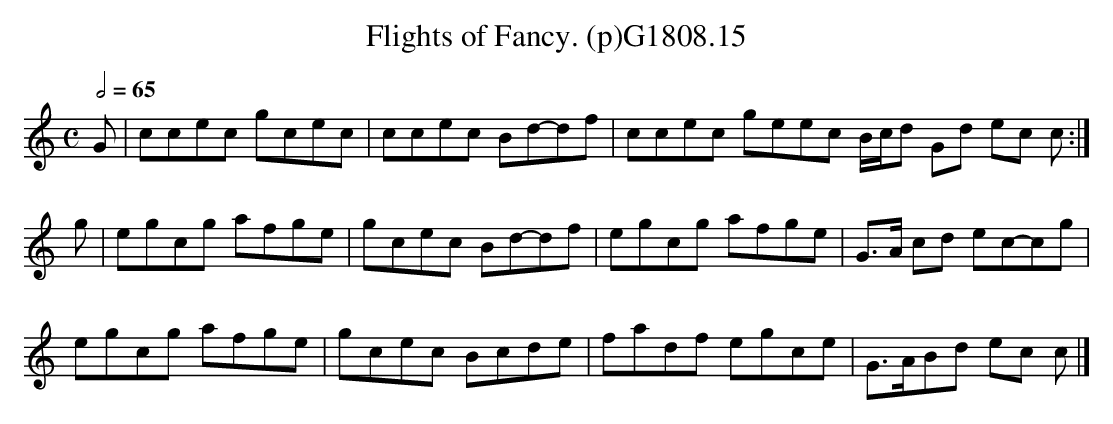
X:1
T:Flights of Fancy. (p)G1808.15
M:C
L:1/8
Q:1/2=65
K:C
G|ccec gcec|ccec Bd-df|ccec geec B/c/d Gd ec c:|
g|egcg afge|gcec Bd-df|egcg afge|G>A cd ec-cg|
egcg afge|gcec Bcde|fadf egce|G>ABd ec c|]
